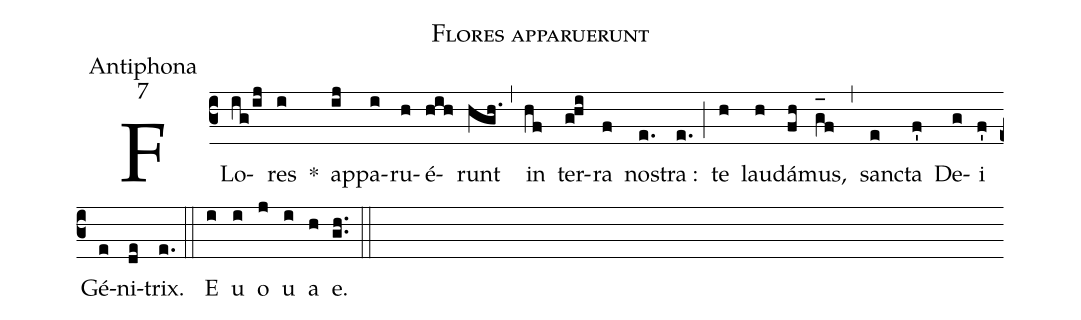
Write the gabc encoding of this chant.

name:Flores apparuerunt;
office-part:Antiphona;
mode:7;
%%
(c3) FLo(ig/ij)res(i) *() ap(ij)pa(i)ru(h)é(hih)runt(hgh.) (,) in(hf) ter(ghi)ra(f) no(e.)stra :(e.) (;) te(h) lau(h)dá(fh)mus,(g_[oh:h]f) (,) san(e)cta(f') De(g)i(f') Gé(e)ni(de)trix.(e.) (::) <eu>E(i) u(i) o(j) u(i) a(h) e.</eu>(gh..) (::)
